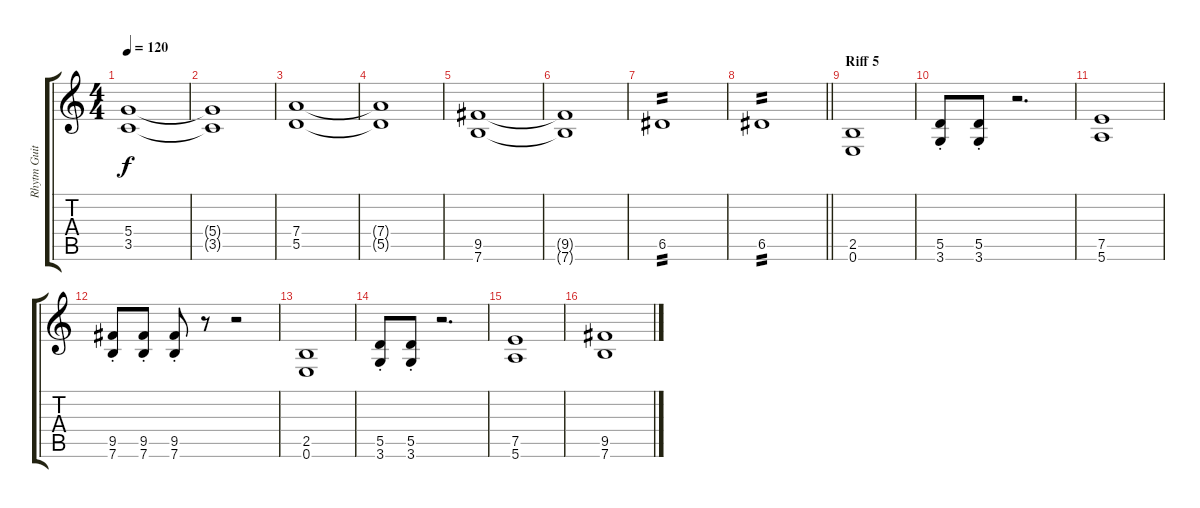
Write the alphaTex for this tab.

\track ("Rhytm Guitar" "Rhytm Guit") {instrument distortionguitar}
\staff {score tabs}
\tuning (E4 B3 G3 D3 A2 E2) {hide}
\ts (4 4)
\tempo 120
\clef g2
\ks c
(5.4 3.5).1{dy f} |
(5.4{t} 3.5{t}).1 |
(7.4 5.5).1 |
(7.4{t} 5.5{t}).1 |
(9.5 7.6).1 |
(9.5{t} 7.6{t}).1 |
6.5.1{tp 2} |
\barLineRight lightlight
6.5.1{tp 2} |
\section ("" "Riff 5")
(2.5 0.6).1{volume 8} |
(5.5{st} 3.6{st}).8 (5.5{st} 3.6{st}).8 r.2{d} |
(7.5 5.6).1 |
(9.5{st} 7.6{st}).8 (9.5{st} 7.6{st}).8 (9.5{st} 7.6{st}).8 r.8 r.2 |
(2.5 0.6).1 |
(5.5{st} 3.6{st}).8 (5.5{st} 3.6{st}).8 r.2{d} |
(7.5 5.6).1 |
(9.5 7.6).1
